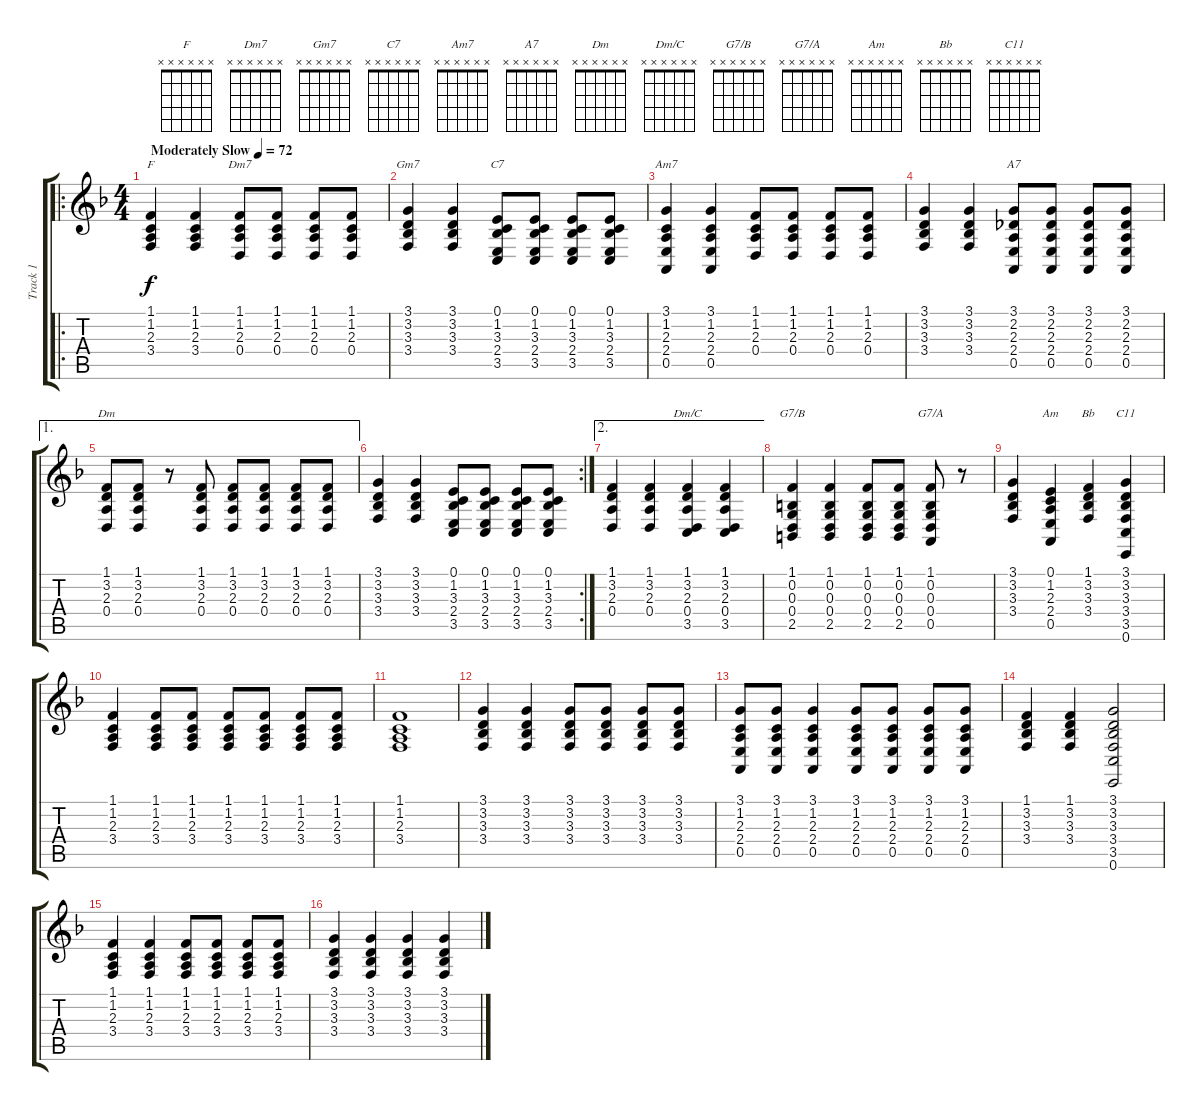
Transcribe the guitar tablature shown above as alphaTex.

\track ("Track 1" "Track 1") {instrument acousticgrandpiano}
\staff {score tabs}
\tuning (E4 B3 G3 D3 A2 E2) {hide}
\chord ("F" x x x x x x)
\chord ("Dm7" x x x x x x)
\chord ("Gm7" x x x x x x)
\chord ("C7" x x x x x x)
\chord ("Am7" x x x x x x)
\chord ("A7" x x x x x x)
\chord ("Dm" x x x x x x)
\chord ("Dm/C" x x x x x x)
\chord ("G7/B" x x x x x x)
\chord ("G7/A" x x x x x x)
\chord ("Am" x x x x x x)
\chord ("Bb" x x x x x x)
\chord ("C11" x x x x x x)
\ro
\ts (4 4)
\tempo (72 "Moderately Slow")
\clef g2
\ks f
(1.1 1.2 2.3 3.4).4{ch "F" dy f instrument acousticgrandpiano} (1.1 1.2 2.3 3.4).4 (1.1 1.2 2.3 0.4).8{ch "Dm7"} (1.1 1.2 2.3 0.4).8 (1.1 1.2 2.3 0.4).8 (1.1 1.2 2.3 0.4).8 |
(3.1 3.2 3.3 3.4).4{ch "Gm7"} (3.1 3.2 3.3 3.4).4 (0.1 1.2 3.3 2.4 3.5).8{ch "C7"} (0.1 1.2 3.3 2.4 3.5).8 (0.1 1.2 3.3 2.4 3.5).8 (0.1 1.2 3.3 2.4 3.5).8 |
(3.1 1.2 2.3 2.4 0.5).4{ch "Am7"} (3.1 1.2 2.3 2.4 0.5).4 (1.1 1.2 2.3 0.4).8 (1.1 1.2 2.3 0.4).8 (1.1 1.2 2.3 0.4).8 (1.1 1.2 2.3 0.4).8 |
(3.1 3.2 3.3 3.4).4 (3.1 3.2 3.3 3.4).4 (3.1 2.2 2.3 2.4 0.5).8{ch "A7"} (3.1 2.2 2.3 2.4 0.5).8 (3.1 2.2 2.3 2.4 0.5).8 (3.1 2.2 2.3 2.4 0.5).8 |
\ae 1
(1.1 3.2 2.3 0.4).8{ch "Dm"} (1.1 3.2 2.3 0.4).8 r.8 (1.1 3.2 2.3 0.4).8 (1.1 3.2 2.3 0.4).8 (1.1 3.2 2.3 0.4).8 (1.1 3.2 2.3 0.4).8 (1.1 3.2 2.3 0.4).8 |
\rc 2
(3.1 3.2 3.3 3.4).4 (3.1 3.2 3.3 3.4).4 (0.1 1.2 3.3 2.4 3.5).8 (0.1 1.2 3.3 2.4 3.5).8 (0.1 1.2 3.3 2.4 3.5).8 (0.1 1.2 3.3 2.4 3.5).8 |
\ae 2
(1.1 3.2 2.3 0.4).4 (1.1 3.2 2.3 0.4).4 (1.1 3.2 2.3 0.4 3.5).4{ch "Dm/C"} (1.1 3.2 2.3 0.4 3.5).4 |
(1.1 0.2 0.3 0.4 2.5).4{ch "G7/B"} (1.1 0.2 0.3 0.4 2.5).4 (1.1 0.2 0.3 0.4 2.5).8 (1.1 0.2 0.3 0.4 2.5).8 (1.1 0.2 0.3 0.4 0.5).8{ch "G7/A"} r.8 |
(3.1 3.2 3.3 3.4).4 (0.1 1.2 2.3 2.4 0.5).4{ch "Am"} (1.1 3.2 3.3 3.4).4{ch "Bb"} (3.1 3.2 3.3 3.4 3.5 0.6).4{ch "C11"} |
(1.1 1.2 2.3 3.4).4 (1.1 1.2 2.3 3.4).8 (1.1 1.2 2.3 3.4).8 (1.1 1.2 2.3 3.4).8 (1.1 1.2 2.3 3.4).8 (1.1 1.2 2.3 3.4).8 (1.1 1.2 2.3 3.4).8 |
(1.1 1.2 2.3 3.4).1 |
(3.1 3.2 3.3 3.4).4 (3.1 3.2 3.3 3.4).4 (3.1 3.2 3.3 3.4).8 (3.1 3.2 3.3 3.4).8 (3.1 3.2 3.3 3.4).8 (3.1 3.2 3.3 3.4).8 |
(3.1 1.2 2.3 2.4 0.5).8 (3.1 1.2 2.3 2.4 0.5).8 (3.1 1.2 2.3 2.4 0.5).4 (3.1 1.2 2.3 2.4 0.5).8 (3.1 1.2 2.3 2.4 0.5).8 (3.1 1.2 2.3 2.4 0.5).8 (3.1 1.2 2.3 2.4 0.5).8 |
(1.1 3.2 3.3 3.4).4 (1.1 3.2 3.3 3.4).4 (3.1 3.2 3.3 3.4 3.5 0.6).2 |
(1.1 1.2 2.3 3.4).4 (1.1 1.2 2.3 3.4).4 (1.1 1.2 2.3 3.4).8 (1.1 1.2 2.3 3.4).8 (1.1 1.2 2.3 3.4).8 (1.1 1.2 2.3 3.4).8 |
(3.1 3.2 3.3 3.4).4 (3.1 3.2 3.3 3.4).4 (3.1 3.2 3.3 3.4).4 (3.1 3.2 3.3 3.4).4
